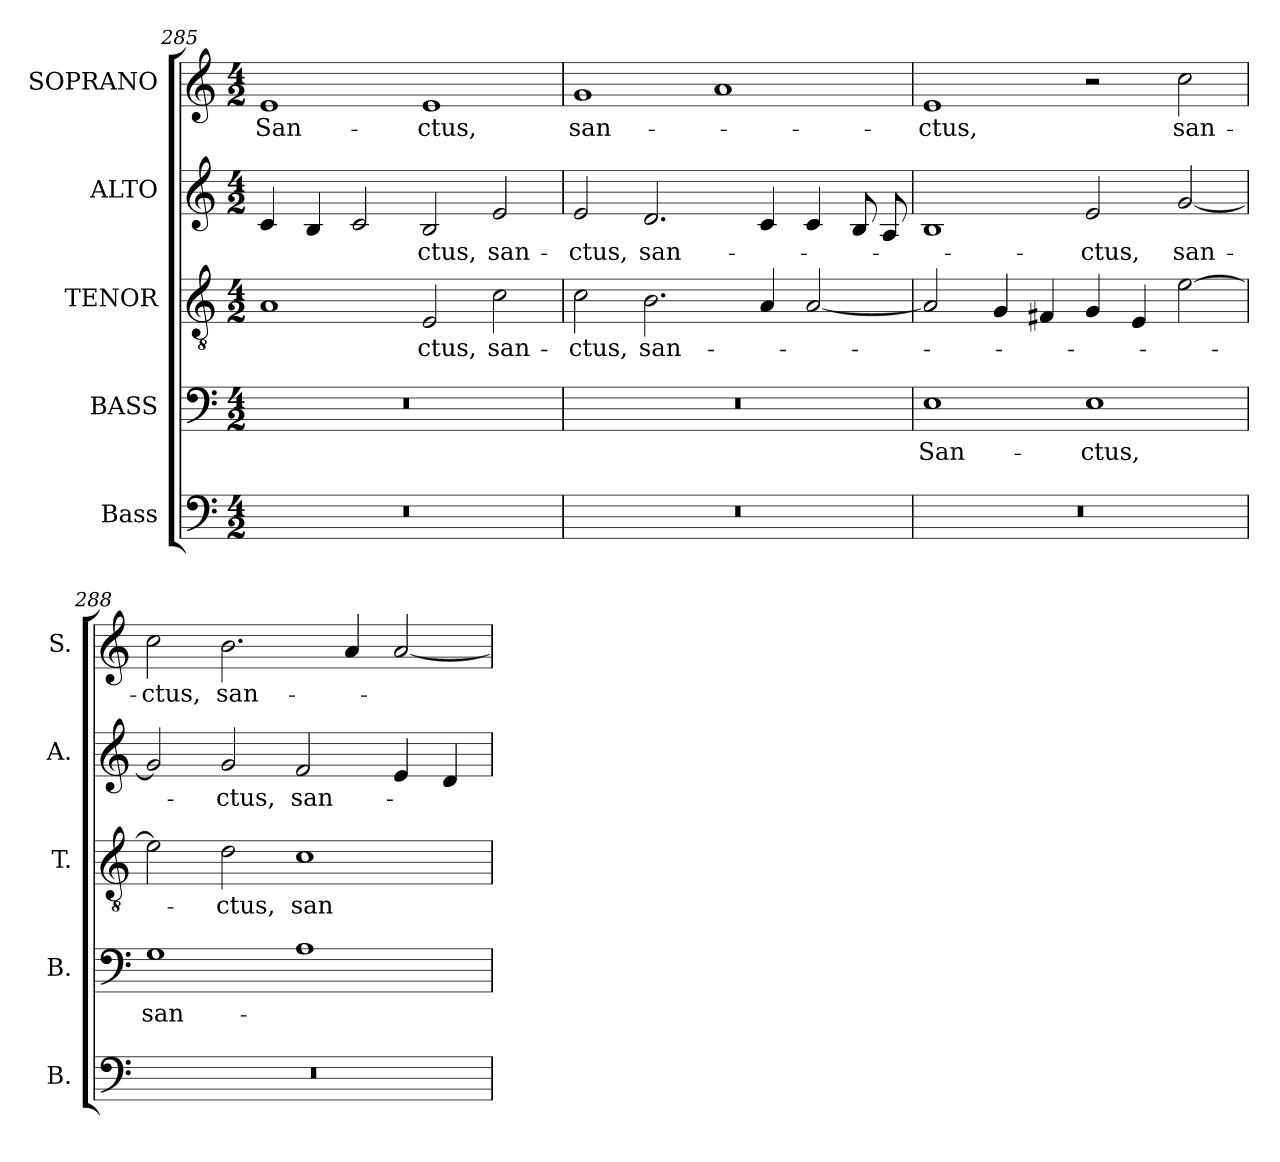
**kern	**kern	**text	**kern	**text	**kern	**text	**kern	**text
*part5	*part4	*part4	*part3	*part3	*part2	*part2	*part1	*part1
*staff5	*staff4	*staff4	*staff3	*staff3	*staff2	*staff2	*staff1	*staff1
*I"Bass	*I"BASS	*	*I"TENOR	*	*I"ALTO	*	*I"SOPRANO	*
*I'B.	*I'B.	*	*I'T.	*	*I'A.	*	*I'S.	*
*clefF4	*clefF4	*	*clefGv2	*	*clefG2	*	*clefG2	*
*	*	*	*ITrd7c12	*	*	*	*	*
*k[]	*k[]	*	*k[]	*	*k[]	*	*k[]	*
*C:	*C:	*	*C:	*	*C:	*	*C:	*
*M4/2	*M4/2	*	*M4/2	*	*M4/2	*	*M4/2	*
=285	=285	=285	=285	=285	=285	=285	=285	=285
!LO:N:vis=1	!LO:N:vis=1	!	!	!	!	!	!	!
!	!	!	!	!	!	!	!	!LO:LY:b:color=#000000
0r	0r	.	1AAi	.	4ci/	.	1ei	San-
.	.	.	.	.	4Bi/	.	.	.
.	.	.	.	.	2ci/	.	.	.
!	!	!	!	!LO:LY:b:color=#000000	!	!	!	!
!	!	!	!	!	!	!LO:LY:b:color=#000000	!	!
!	!	!	!	!	!	!	!	!LO:LY:b:color=#000000
.	.	.	2EEi/	-ctus,	2Bi/	-ctus,	1ei	-ctus,
!	!	!	!	!LO:LY:b:color=#000000	!	!	!	!
!	!	!	!	!	!	!LO:LY:b:color=#000000	!	!
.	.	.	2Ci\	san-	2ei/	san-	.	.
=286	=286	=286	=286	=286	=286	=286	=286	=286
!LO:N:vis=1	!LO:N:vis=1	!	!	!	!	!	!	!
!	!	!	!	!LO:LY:b:color=#000000	!	!	!	!
!	!	!	!	!	!	!LO:LY:b:color=#000000	!	!
!	!	!	!	!	!	!	!	!LO:LY:b:color=#000000
0r	0r	.	2Ci\	-ctus,	2ei/	-ctus,	1gi	san-
!	!	!	!	!LO:LY:b:color=#000000	!	!	!	!
!	!	!	!	!	!	!LO:LY:b:color=#000000	!	!
.	.	.	2.BBi\	san-	2.di/	san-	.	.
.	.	.	.	.	.	.	1ai	.
.	.	.	4AAi/	.	4ci/	.	.	.
.	.	.	[2AAi/	.	4ci/	.	.	.
.	.	.	.	.	8Bi/	.	.	.
.	.	.	.	.	8Ai/	.	.	.
=287	=287	=287	=287	=287	=287	=287	=287	=287
!LO:N:vis=1	!	!	!	!	!	!	!	!
!	!	!LO:LY:b:color=#000000	!	!	!	!	!	!
!	!	!	!	!	!	!	!	!LO:LY:b:color=#000000
0r	1Ei	San-	2AAi/]	.	1Bi	.	1ei	-ctus,
.	.	.	4GGi/	.	.	.	.	.
.	.	.	4FF#Xi/	.	.	.	.	.
!	!	!LO:LY:b:color=#000000	!	!	!	!	!	!
!	!	!	!	!	!	!LO:LY:b:color=#000000	!	!
.	1Ei	-ctus,	4GGi/	.	2ei/	-ctus,	2r	.
.	.	.	4EEi/	.	.	.	.	.
!	!	!	!	!	!	!LO:LY:b:color=#000000	!	!
!	!	!	!	!	!	!	!	!LO:LY:b:color=#000000
.	.	.	[2Ei\	.	[2gi/	san-	2cci\	san-
=288	=288	=288	=288	=288	=288	=288	=288	=288
!LO:N:vis=1	!	!	!	!	!	!	!	!
!	!	!LO:LY:b:color=#000000	!	!	!	!	!	!
!	!	!	!	!	!	!	!	!LO:LY:b:color=#000000
0r	1Gi	san-	2Ei\]	.	2gi/]	.	2cci\	-ctus,
!	!	!	!	!LO:LY:b:color=#000000	!	!	!	!
!	!	!	!	!	!	!LO:LY:b:color=#000000	!	!
!	!	!	!	!	!	!	!	!LO:LY:b:color=#000000
.	.	.	2Di\	-ctus,	2gi/	-ctus,	2.bi\	san-
!	!	!	!	!LO:LY:b:color=#000000	!	!	!	!
!	!	!	!	!	!	!LO:LY:b:color=#000000	!	!
.	1Ai	.	1Ci	san-	2fi/	san-	.	.
.	.	.	.	.	.	.	4ai/	.
.	.	.	.	.	4ei/	.	[2ai/	.
.	.	.	.	.	4di/	.	.	.
=	=	=	=	=	=	=	=	=
*-	*-	*-	*-	*-	*-	*-	*-	*-
